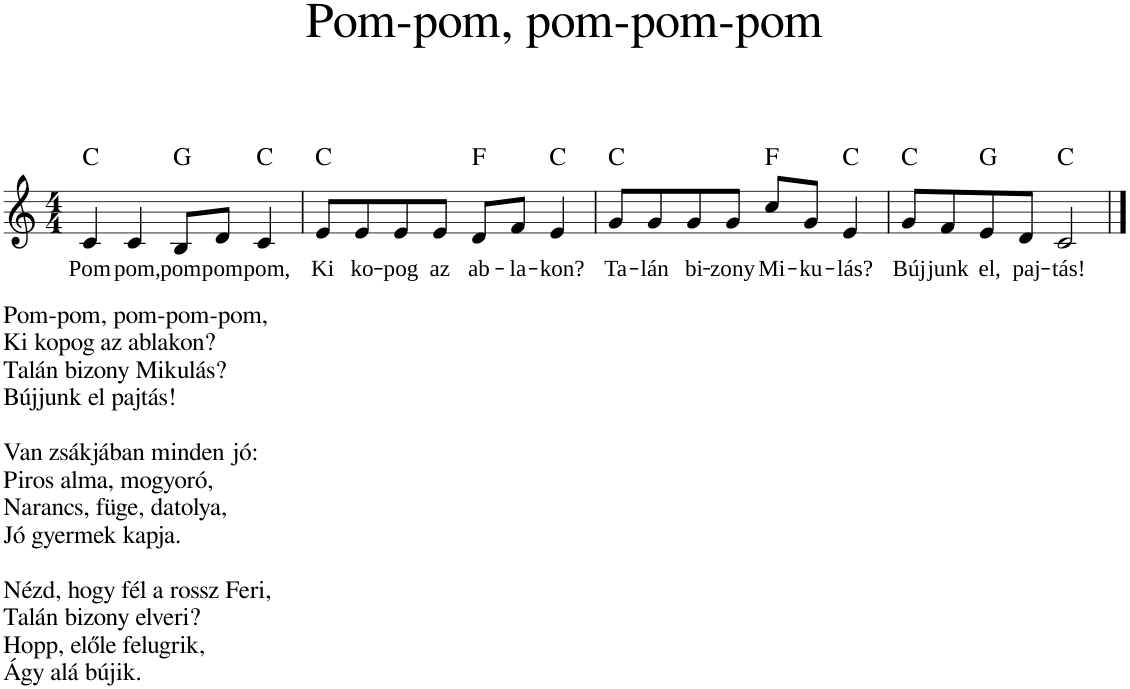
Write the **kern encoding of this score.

**kern	**text	**harte
*part1	*part1	*part1
*staff1	*staff1	*
*I"Piano	*	*
*I'Pno.	*	*
*clefG2	*	*
*k[]	*	*
*M4/4	*	*
=1	=1	=1
!LO:TX:b:t=Pom-pom, pom-pom-pom,	!	!
!LO:TX:b:t=Ki kopog az ablakon?	!	!
!LO:TX:b:t=Talán bizony Mikulás?	!	!
!LO:TX:b:t=Bújjunk el pajtás!	!	!
!LO:TX:b:t=Van zsákjában minden jó&colon;	!	!
!LO:TX:b:t=Piros alma, mogyoró,	!	!
!LO:TX:b:t=Narancs, füge, datolya,	!	!
!LO:TX:b:t=Jó gyermek kapja.	!	!
!LO:TX:b:t=Nézd, hogy fél a rossz Feri,	!	!
!LO:TX:b:t=Talán bizony elveri?	!	!
!LO:TX:b:t=Hopp, előle felugrik,	!	!
!LO:TX:b:t=Ágy alá bújik.	!	!
!	!LO:LY:b	!
4c/	Pom-	C:maj
!	!LO:LY:b	!
4c/	-pom,	.
!	!LO:LY:b	!
8B/L	pom-	G:maj
!	!LO:LY:b	!
8d/J	-pom-	.
!	!LO:LY:b	!
4c/	-pom,	C:maj
=2	=2	=2
!	!LO:LY:b	!
8e/L	Ki	C:maj
!	!LO:LY:b	!
8e/	ko-	.
!	!LO:LY:b	!
8e/	-pog	.
!	!LO:LY:b	!
8e/J	az	.
!	!LO:LY:b	!
8d/L	ab-	F:maj
!	!LO:LY:b	!
8f/J	-la-	.
!	!LO:LY:b	!
4e/	-kon?	C:maj
=3	=3	=3
!	!LO:LY:b	!
8g/L	Ta-	C:maj
!	!LO:LY:b	!
8g/	-lán	.
!	!LO:LY:b	!
8g/	bi-	.
!	!LO:LY:b	!
8g/J	-zony	.
!	!LO:LY:b	!
8cc/L	Mi-	F:maj
!	!LO:LY:b	!
8g/J	-ku-	.
!	!LO:LY:b	!
4e/	-lás?	C:maj
=4	=4	=4
!	!LO:LY:b	!
8g/L	Búj-	C:maj
!	!LO:LY:b	!
8f/	-junk	.
!	!LO:LY:b	!
8e/	el,	G:maj
!	!LO:LY:b	!
8d/J	paj-	.
!	!LO:LY:b	!
2c/	-tás!	C:maj
==	==	==
*-	*-	*-
